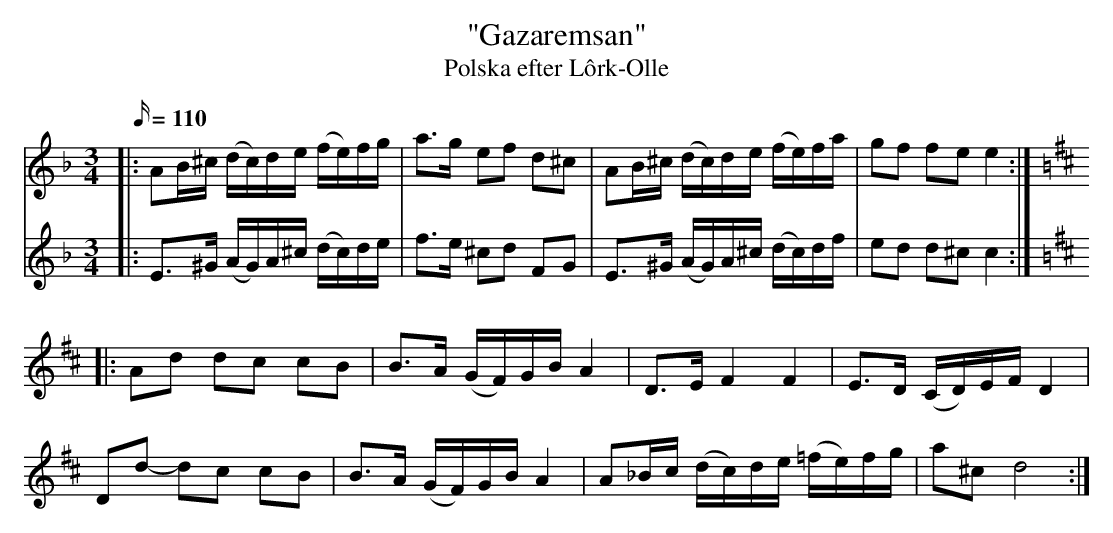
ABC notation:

X:1
T: "Gazaremsan"
T: Polska efter Lôrk-Olle
M: 3/4
L: 1/16
Q: 110
K: Dm
V: 1
|: A2B^c (dc)de (fe)fg | a3g e2f2 d2^c2 | A2B^c (dc)de (fe)fa | g2f2 f2e2 e4 :|
K: D
|: A2d2 d2c2 c2B2 | B3A (GF)GB A4 | D3E F4 F4 | E3D (CD)EF D4 |
D2d2- d2c2 c2B2 | B3A (GF)GB A4 | A2_Bc (dc)de (=fe)fg | a2^c2 d8 :|
V: 2
|: E3^G (AG)A^c (dc)de | f3e ^c2d2 F2G2 | E3^G (AG)A^c (dc)df | e2d2 d2^c2 c4 :|
K: D
|:
